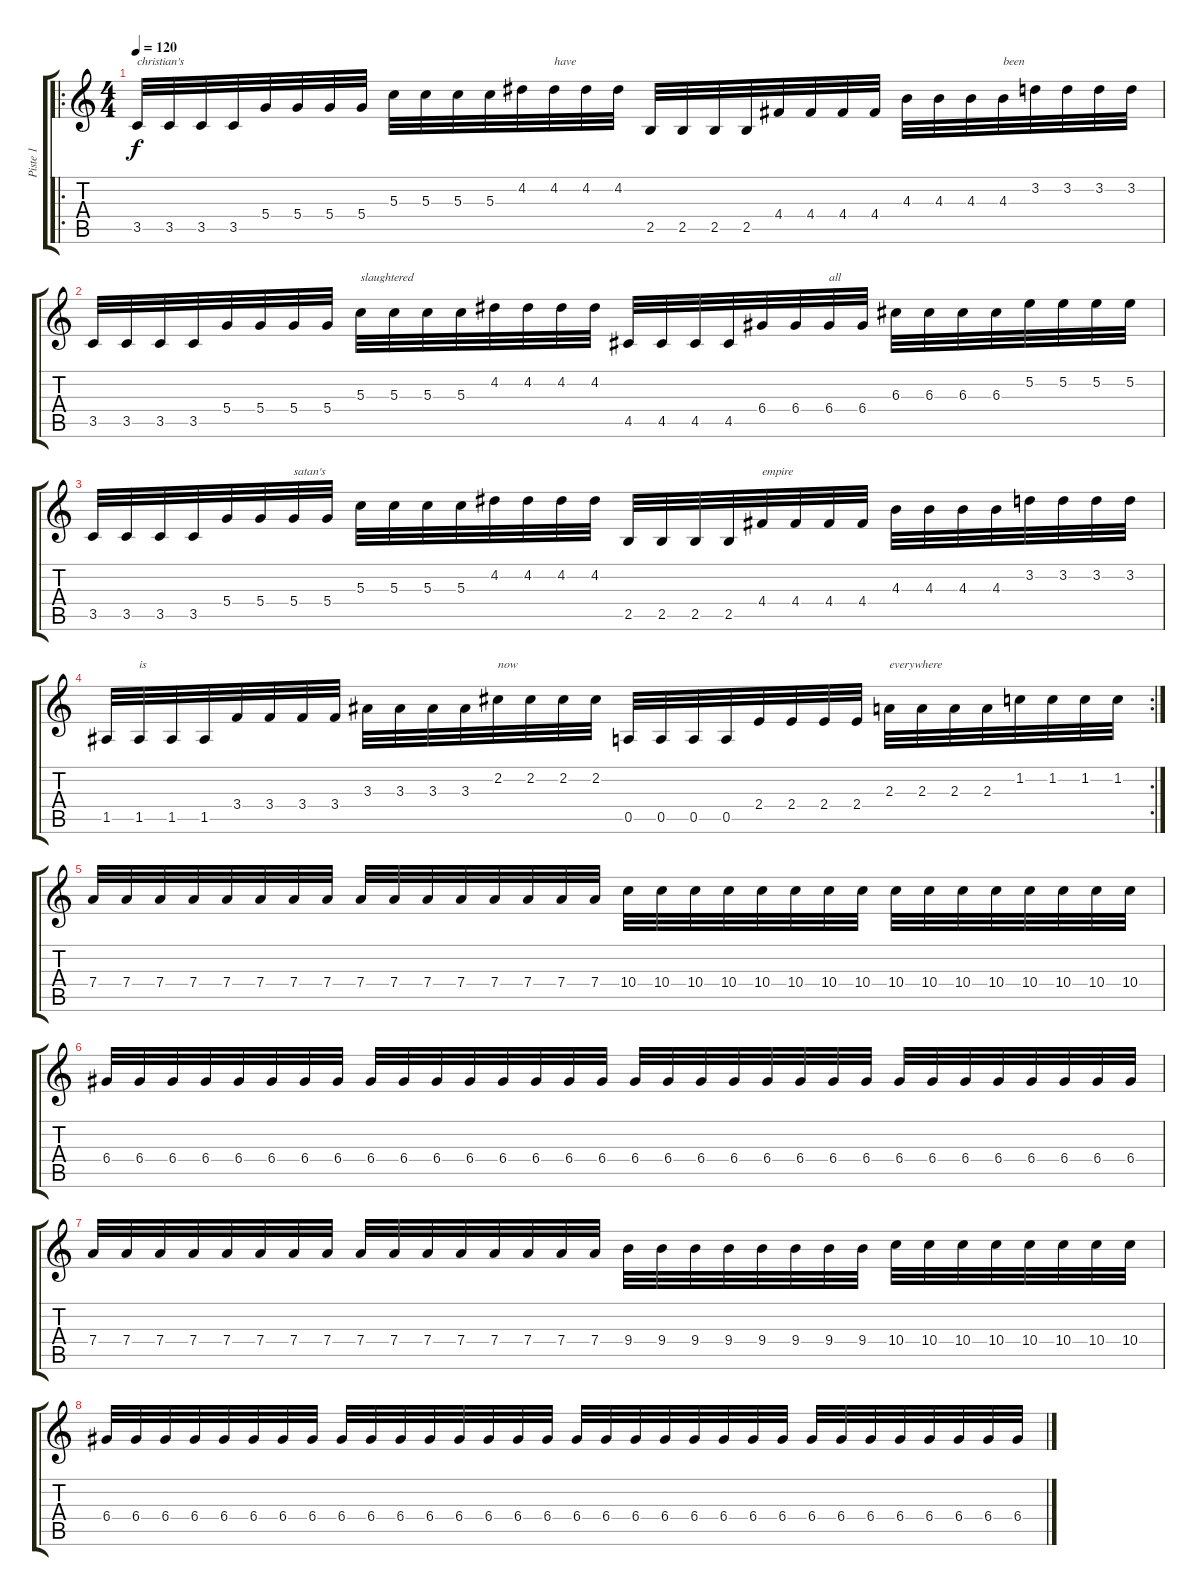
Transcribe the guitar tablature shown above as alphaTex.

\track ("Piste 1" "Piste 1") {instrument distortionguitar}
\staff {score tabs}
\tuning (E4 B3 G3 D3 A2 E2) {hide}
\ro
\ts (4 4)
\tempo 120
\clef g2
\ks c
3.5.32{txt "christian's" dy f} 3.5.32 3.5.32 3.5.32 5.4.32 5.4.32 5.4.32 5.4.32 5.3.32 5.3.32 5.3.32 5.3.32 4.2.32 4.2.32{txt "have"} 4.2.32 4.2.32 2.5.32 2.5.32 2.5.32 2.5.32 4.4.32 4.4.32 4.4.32 4.4.32 4.3.32 4.3.32 4.3.32 4.3.32{txt "been"} 3.2.32 3.2.32 3.2.32 3.2.32 |
3.5.32 3.5.32 3.5.32 3.5.32 5.4.32 5.4.32 5.4.32 5.4.32 5.3.32{txt "slaughtered"} 5.3.32 5.3.32 5.3.32 4.2.32 4.2.32 4.2.32 4.2.32 4.5.32 4.5.32 4.5.32 4.5.32 6.4.32 6.4.32 6.4.32{txt "all"} 6.4.32 6.3.32 6.3.32 6.3.32 6.3.32 5.2.32 5.2.32 5.2.32 5.2.32 |
3.5.32 3.5.32 3.5.32 3.5.32 5.4.32 5.4.32 5.4.32{txt "satan's "} 5.4.32 5.3.32 5.3.32 5.3.32 5.3.32 4.2.32 4.2.32 4.2.32 4.2.32 2.5.32 2.5.32 2.5.32 2.5.32 4.4.32{txt "empire"} 4.4.32 4.4.32 4.4.32 4.3.32 4.3.32 4.3.32 4.3.32 3.2.32 3.2.32 3.2.32 3.2.32 |
\rc 2
1.5.32 1.5.32{txt "is"} 1.5.32 1.5.32 3.4.32 3.4.32 3.4.32 3.4.32 3.3.32 3.3.32 3.3.32 3.3.32 2.2.32{txt "now"} 2.2.32 2.2.32 2.2.32 0.5.32 0.5.32 0.5.32 0.5.32 2.4.32 2.4.32 2.4.32 2.4.32 2.3.32{txt "everywhere"} 2.3.32 2.3.32 2.3.32 1.2.32 1.2.32 1.2.32 1.2.32 |
7.4.32 7.4.32 7.4.32 7.4.32 7.4.32 7.4.32 7.4.32 7.4.32 7.4.32 7.4.32 7.4.32 7.4.32 7.4.32 7.4.32 7.4.32 7.4.32 10.4.32 10.4.32 10.4.32 10.4.32 10.4.32 10.4.32 10.4.32 10.4.32 10.4.32 10.4.32 10.4.32 10.4.32 10.4.32 10.4.32 10.4.32 10.4.32 |
6.4.32 6.4.32 6.4.32 6.4.32 6.4.32 6.4.32 6.4.32 6.4.32 6.4.32 6.4.32 6.4.32 6.4.32 6.4.32 6.4.32 6.4.32 6.4.32 6.4.32 6.4.32 6.4.32 6.4.32 6.4.32 6.4.32 6.4.32 6.4.32 6.4.32 6.4.32 6.4.32 6.4.32 6.4.32 6.4.32 6.4.32 6.4.32 |
7.4.32 7.4.32 7.4.32 7.4.32 7.4.32 7.4.32 7.4.32 7.4.32 7.4.32 7.4.32 7.4.32 7.4.32 7.4.32 7.4.32 7.4.32 7.4.32 9.4.32 9.4.32 9.4.32 9.4.32 9.4.32 9.4.32 9.4.32 9.4.32 10.4.32 10.4.32 10.4.32 10.4.32 10.4.32 10.4.32 10.4.32 10.4.32 |
6.4.32 6.4.32 6.4.32 6.4.32 6.4.32 6.4.32 6.4.32 6.4.32 6.4.32 6.4.32 6.4.32 6.4.32 6.4.32 6.4.32 6.4.32 6.4.32 6.4.32 6.4.32 6.4.32 6.4.32 6.4.32 6.4.32 6.4.32 6.4.32 6.4.32 6.4.32 6.4.32 6.4.32 6.4.32 6.4.32 6.4.32 6.4.32
